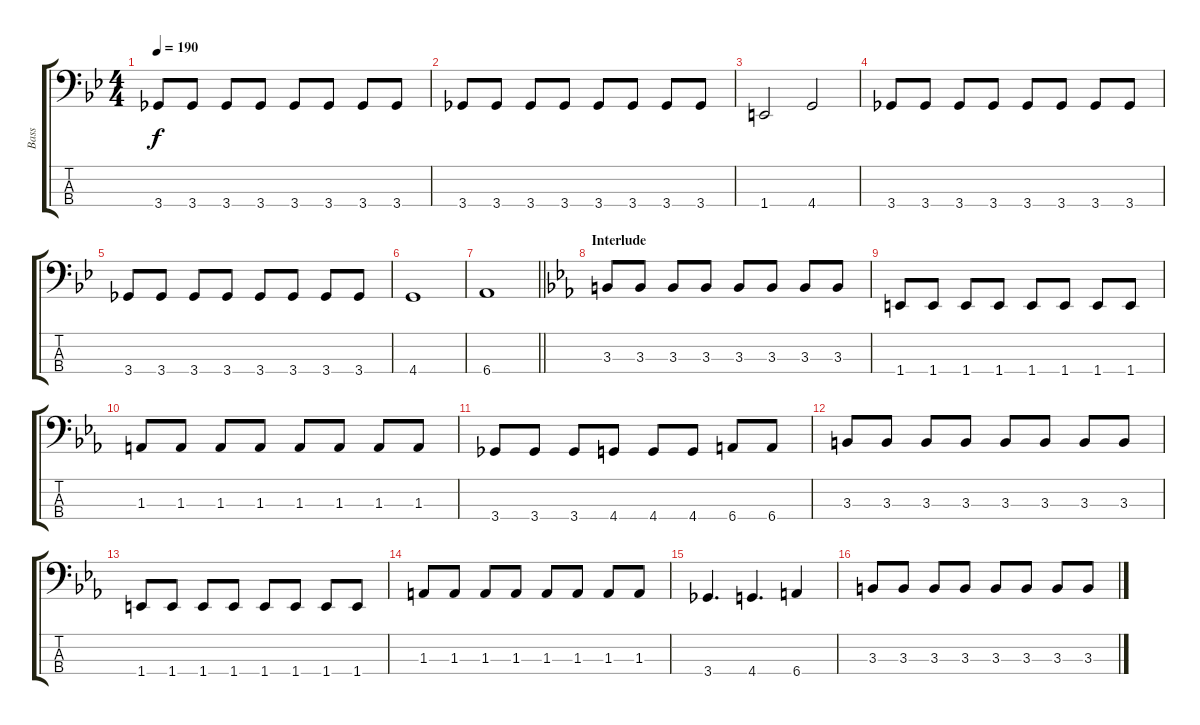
\track ("Bass" "Bass") {instrument electricbassfinger}
\staff {score tabs}
\tuning (Gb2 Db2 Ab1 Eb1) {hide}
\ts (4 4)
\tempo 190
\clef f4
\ks gminor
3.4.8{dy f} 3.4.8 3.4.8 3.4.8 3.4.8 3.4.8 3.4.8 3.4.8 |
3.4.8 3.4.8 3.4.8 3.4.8 3.4.8 3.4.8 3.4.8 3.4.8 |
1.4.2 4.4.2 |
3.4.8 3.4.8 3.4.8 3.4.8 3.4.8 3.4.8 3.4.8 3.4.8 |
3.4.8 3.4.8 3.4.8 3.4.8 3.4.8 3.4.8 3.4.8 3.4.8 |
4.4.1 |
\barLineRight lightlight
6.4.1 |
\section ("" "Interlude")
\ks cminor
3.3.8 3.3.8 3.3.8 3.3.8 3.3.8 3.3.8 3.3.8 3.3.8 |
1.4.8 1.4.8 1.4.8 1.4.8 1.4.8 1.4.8 1.4.8 1.4.8 |
1.3.8 1.3.8 1.3.8 1.3.8 1.3.8 1.3.8 1.3.8 1.3.8 |
3.4.8 3.4.8 3.4.8 4.4.8 4.4.8 4.4.8 6.4.8 6.4.8 |
3.3.8 3.3.8 3.3.8 3.3.8 3.3.8 3.3.8 3.3.8 3.3.8 |
1.4.8 1.4.8 1.4.8 1.4.8 1.4.8 1.4.8 1.4.8 1.4.8 |
1.3.8 1.3.8 1.3.8 1.3.8 1.3.8 1.3.8 1.3.8 1.3.8 |
3.4.4{d} 4.4.4{d} 6.4.4 |
3.3.8 3.3.8 3.3.8 3.3.8 3.3.8 3.3.8 3.3.8 3.3.8
